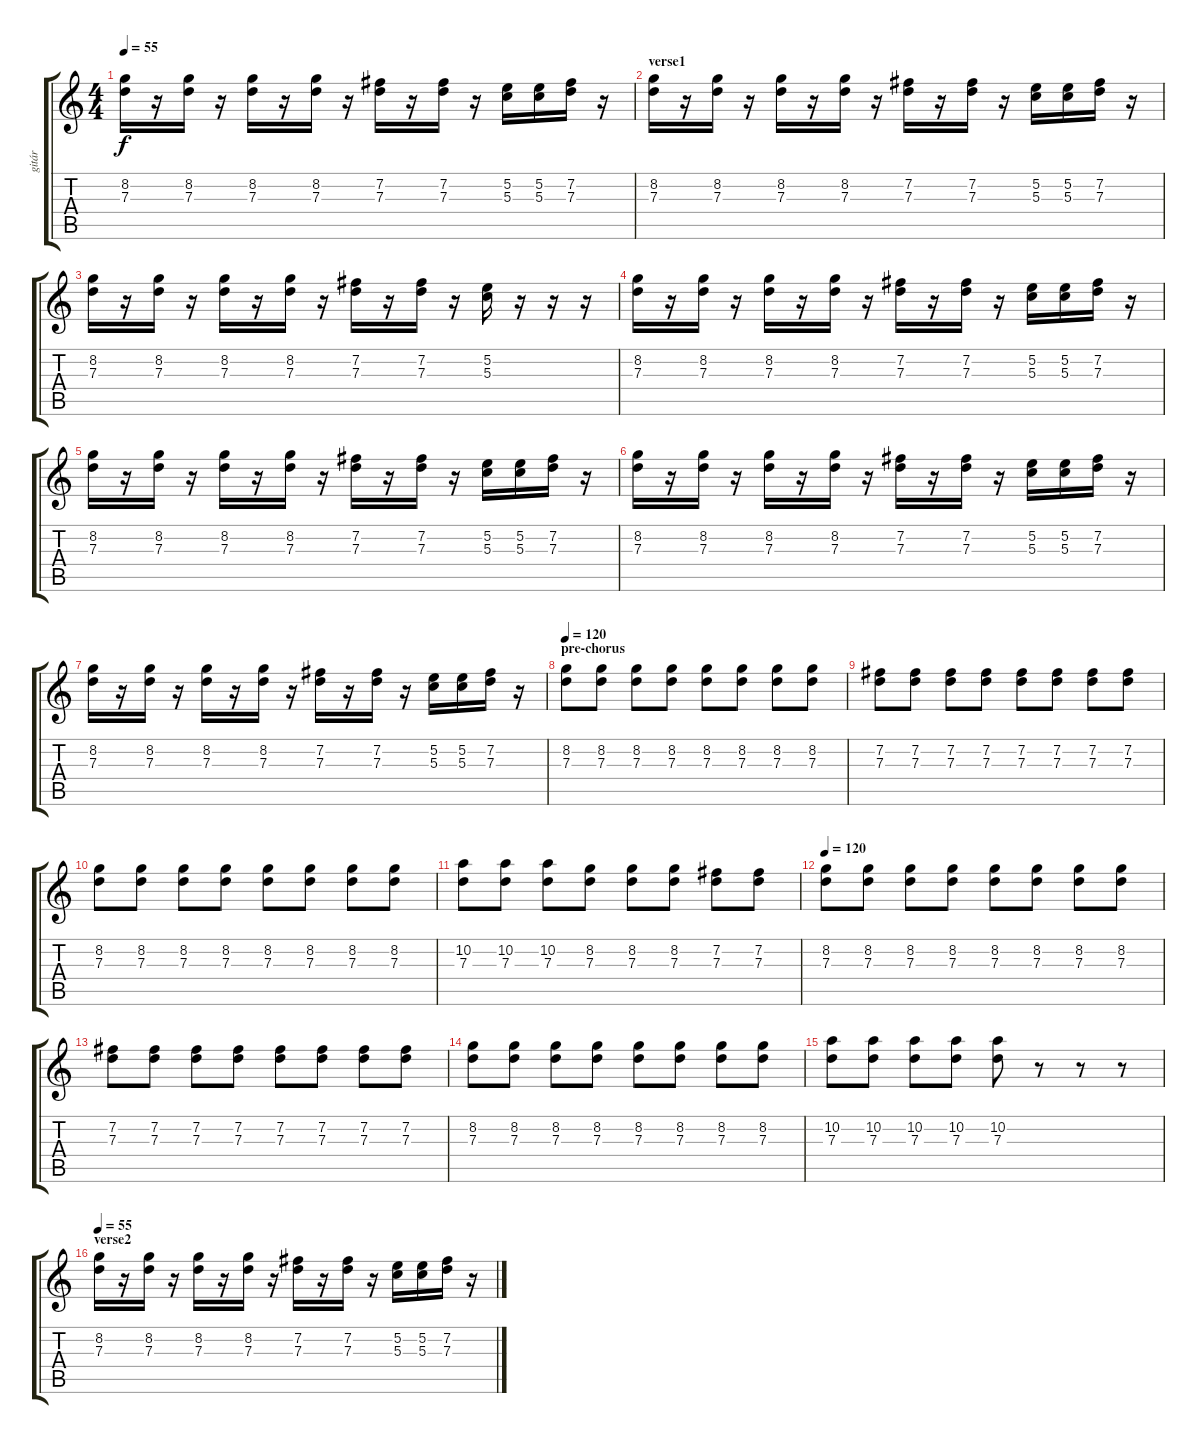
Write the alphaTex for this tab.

\track ("gitár " "gitár ") {instrument distortionguitar}
\staff {score tabs}
\tuning (E4 B3 G3 D3 A2 E2) {hide}
\ts (4 4)
\tempo 55
\clef g2
\ks c
(8.2 7.3).16{dy f instrument distortionguitar} r.16 (8.2 7.3).16 r.16 (8.2 7.3).16 r.16 (8.2 7.3).16 r.16 (7.2 7.3).16 r.16 (7.2 7.3).16 r.16 (5.2 5.3).16 (5.2 5.3).16 (7.2 7.3).16 r.16 |
\section ("" "verse1")
(8.2 7.3).16 r.16 (8.2 7.3).16 r.16 (8.2 7.3).16 r.16 (8.2 7.3).16 r.16 (7.2 7.3).16 r.16 (7.2 7.3).16 r.16 (5.2 5.3).16 (5.2 5.3).16 (7.2 7.3).16 r.16 |
(8.2 7.3).16 r.16 (8.2 7.3).16 r.16 (8.2 7.3).16 r.16 (8.2 7.3).16 r.16 (7.2 7.3).16 r.16 (7.2 7.3).16 r.16 (5.2 5.3).16 r.16 r.16 r.16 |
(8.2 7.3).16 r.16 (8.2 7.3).16 r.16 (8.2 7.3).16 r.16 (8.2 7.3).16 r.16 (7.2 7.3).16 r.16 (7.2 7.3).16 r.16 (5.2 5.3).16 (5.2 5.3).16 (7.2 7.3).16 r.16 |
(8.2 7.3).16 r.16 (8.2 7.3).16 r.16 (8.2 7.3).16 r.16 (8.2 7.3).16 r.16 (7.2 7.3).16 r.16 (7.2 7.3).16 r.16 (5.2 5.3).16 (5.2 5.3).16 (7.2 7.3).16 r.16 |
(8.2 7.3).16 r.16 (8.2 7.3).16 r.16 (8.2 7.3).16 r.16 (8.2 7.3).16 r.16 (7.2 7.3).16 r.16 (7.2 7.3).16 r.16 (5.2 5.3).16 (5.2 5.3).16 (7.2 7.3).16 r.16 |
(8.2 7.3).16 r.16 (8.2 7.3).16 r.16 (8.2 7.3).16 r.16 (8.2 7.3).16 r.16 (7.2 7.3).16 r.16 (7.2 7.3).16 r.16 (5.2 5.3).16 (5.2 5.3).16 (7.2 7.3).16 r.16 |
\section ("" "pre-chorus")
\tempo 120
(8.2 7.3).8 (8.2 7.3).8 (8.2 7.3).8 (8.2 7.3).8 (8.2 7.3).8 (8.2 7.3).8 (8.2 7.3).8 (8.2 7.3).8 |
(7.2 7.3).8 (7.2 7.3).8 (7.2 7.3).8 (7.2 7.3).8 (7.2 7.3).8 (7.2 7.3).8 (7.2 7.3).8 (7.2 7.3).8 |
(8.2 7.3).8 (8.2 7.3).8 (8.2 7.3).8 (8.2 7.3).8 (8.2 7.3).8 (8.2 7.3).8 (8.2 7.3).8 (8.2 7.3).8 |
(10.2 7.3).8 (10.2 7.3).8 (10.2 7.3).8 (8.2 7.3).8 (8.2 7.3).8 (8.2 7.3).8 (7.2 7.3).8 (7.2 7.3).8 |
\tempo 120
(8.2 7.3).8 (8.2 7.3).8 (8.2 7.3).8 (8.2 7.3).8 (8.2 7.3).8 (8.2 7.3).8 (8.2 7.3).8 (8.2 7.3).8 |
(7.2 7.3).8 (7.2 7.3).8 (7.2 7.3).8 (7.2 7.3).8 (7.2 7.3).8 (7.2 7.3).8 (7.2 7.3).8 (7.2 7.3).8 |
(8.2 7.3).8 (8.2 7.3).8 (8.2 7.3).8 (8.2 7.3).8 (8.2 7.3).8 (8.2 7.3).8 (8.2 7.3).8 (8.2 7.3).8 |
(10.2 7.3).8 (10.2 7.3).8 (10.2 7.3).8 (10.2 7.3).8 (10.2 7.3).8 r.8 r.8 r.8 |
\section ("" "verse2")
\tempo 55
(8.2 7.3).16 r.16 (8.2 7.3).16 r.16 (8.2 7.3).16 r.16 (8.2 7.3).16 r.16 (7.2 7.3).16 r.16 (7.2 7.3).16 r.16 (5.2 5.3).16 (5.2 5.3).16 (7.2 7.3).16 r.16
